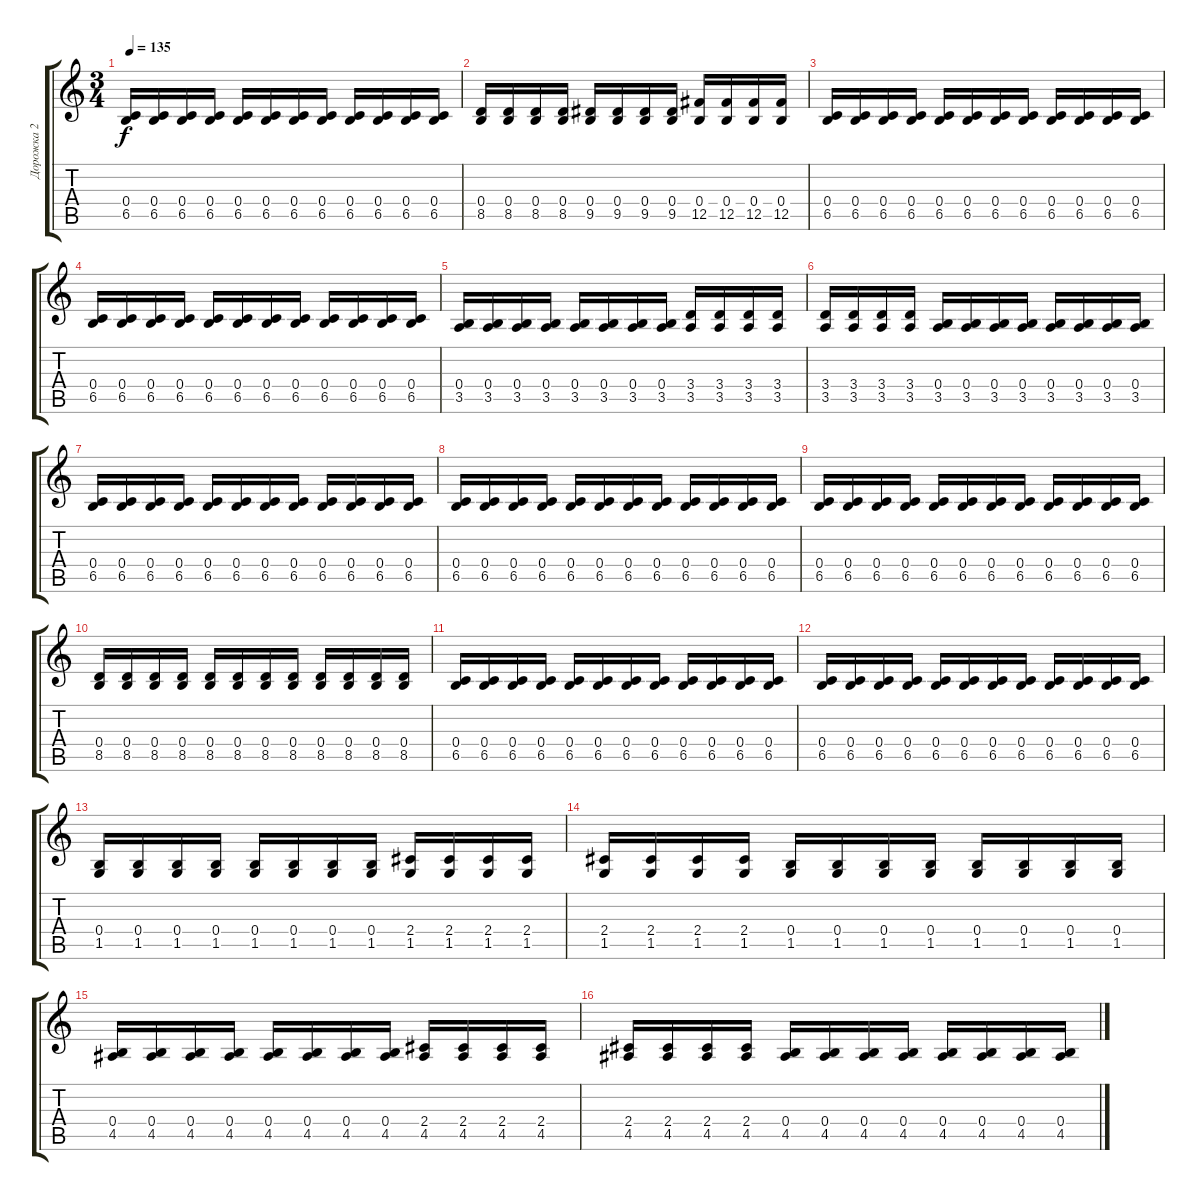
\track ("Дорожка 2" "Дорожка 2") {instrument distortionguitar}
\staff {score tabs}
\tuning (Db4 Ab3 E3 B2 Gb2 Db2) {hide}
\ts (3 4)
\tempo 135
\clef g2
\ks c
(0.4 6.5).16{dy f} (0.4 6.5).16 (0.4 6.5).16 (0.4 6.5).16 (0.4 6.5).16 (0.4 6.5).16 (0.4 6.5).16 (0.4 6.5).16 (0.4 6.5).16 (0.4 6.5).16 (0.4 6.5).16 (0.4 6.5).16 |
(0.4 8.5).16 (0.4 8.5).16 (0.4 8.5).16 (0.4 8.5).16 (0.4 9.5).16 (0.4 9.5).16 (0.4 9.5).16 (0.4 9.5).16 (0.4 12.5).16 (0.4 12.5).16 (0.4 12.5).16 (0.4 12.5).16 |
(0.4 6.5).16 (0.4 6.5).16 (0.4 6.5).16 (0.4 6.5).16 (0.4 6.5).16 (0.4 6.5).16 (0.4 6.5).16 (0.4 6.5).16 (0.4 6.5).16 (0.4 6.5).16 (0.4 6.5).16 (0.4 6.5).16 |
(0.4 6.5).16 (0.4 6.5).16 (0.4 6.5).16 (0.4 6.5).16 (0.4 6.5).16 (0.4 6.5).16 (0.4 6.5).16 (0.4 6.5).16 (0.4 6.5).16 (0.4 6.5).16 (0.4 6.5).16 (0.4 6.5).16 |
(0.4 3.5).16 (0.4 3.5).16 (0.4 3.5).16 (0.4 3.5).16 (0.4 3.5).16 (0.4 3.5).16 (0.4 3.5).16 (0.4 3.5).16 (3.4 3.5).16 (3.4 3.5).16 (3.4 3.5).16 (3.4 3.5).16 |
(3.4 3.5).16 (3.4 3.5).16 (3.4 3.5).16 (3.4 3.5).16 (0.4 3.5).16 (0.4 3.5).16 (0.4 3.5).16 (0.4 3.5).16 (0.4 3.5).16 (0.4 3.5).16 (0.4 3.5).16 (0.4 3.5).16 |
(0.4 6.5).16 (0.4 6.5).16 (0.4 6.5).16 (0.4 6.5).16 (0.4 6.5).16 (0.4 6.5).16 (0.4 6.5).16 (0.4 6.5).16 (0.4 6.5).16 (0.4 6.5).16 (0.4 6.5).16 (0.4 6.5).16 |
(0.4 6.5).16 (0.4 6.5).16 (0.4 6.5).16 (0.4 6.5).16 (0.4 6.5).16 (0.4 6.5).16 (0.4 6.5).16 (0.4 6.5).16 (0.4 6.5).16 (0.4 6.5).16 (0.4 6.5).16 (0.4 6.5).16 |
(0.4 6.5).16 (0.4 6.5).16 (0.4 6.5).16 (0.4 6.5).16 (0.4 6.5).16 (0.4 6.5).16 (0.4 6.5).16 (0.4 6.5).16 (0.4 6.5).16 (0.4 6.5).16 (0.4 6.5).16 (0.4 6.5).16 |
(0.4 8.5).16 (0.4 8.5).16 (0.4 8.5).16 (0.4 8.5).16 (0.4 8.5).16 (0.4 8.5).16 (0.4 8.5).16 (0.4 8.5).16 (0.4 8.5).16 (0.4 8.5).16 (0.4 8.5).16 (0.4 8.5).16 |
(0.4 6.5).16 (0.4 6.5).16 (0.4 6.5).16 (0.4 6.5).16 (0.4 6.5).16 (0.4 6.5).16 (0.4 6.5).16 (0.4 6.5).16 (0.4 6.5).16 (0.4 6.5).16 (0.4 6.5).16 (0.4 6.5).16 |
(0.4 6.5).16 (0.4 6.5).16 (0.4 6.5).16 (0.4 6.5).16 (0.4 6.5).16 (0.4 6.5).16 (0.4 6.5).16 (0.4 6.5).16 (0.4 6.5).16 (0.4 6.5).16 (0.4 6.5).16 (0.4 6.5).16 |
(0.4 1.5).16 (0.4 1.5).16 (0.4 1.5).16 (0.4 1.5).16 (0.4 1.5).16 (0.4 1.5).16 (0.4 1.5).16 (0.4 1.5).16 (2.4 1.5).16 (2.4 1.5).16 (2.4 1.5).16 (2.4 1.5).16 |
(2.4 1.5).16 (2.4 1.5).16 (2.4 1.5).16 (2.4 1.5).16 (0.4 1.5).16 (0.4 1.5).16 (0.4 1.5).16 (0.4 1.5).16 (0.4 1.5).16 (0.4 1.5).16 (0.4 1.5).16 (0.4 1.5).16 |
(0.4 4.5).16 (0.4 4.5).16 (0.4 4.5).16 (0.4 4.5).16 (0.4 4.5).16 (0.4 4.5).16 (0.4 4.5).16 (0.4 4.5).16 (2.4 4.5).16 (2.4 4.5).16 (2.4 4.5).16 (2.4 4.5).16 |
(2.4 4.5).16 (2.4 4.5).16 (2.4 4.5).16 (2.4 4.5).16 (0.4 4.5).16 (0.4 4.5).16 (0.4 4.5).16 (0.4 4.5).16 (0.4 4.5).16 (0.4 4.5).16 (0.4 4.5).16 (0.4 4.5).16
